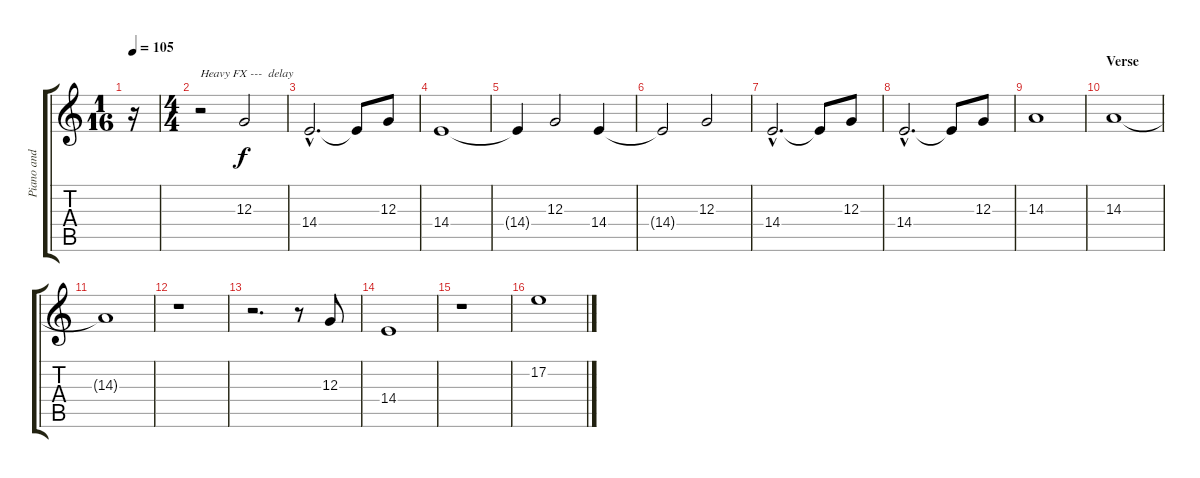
\track ("Piano and fx" "Piano and ") {instrument brightacousticpiano}
\staff {score tabs}
\tuning (E4 B3 G3 D3 A2 D2) {hide}
\ts (1 16)
\tempo 105
\clef g2
\ks c
r.16{dy f instrument brightacousticpiano} |
\ts (4 4)
r.2{txt "Heavy FX ---  delay"} 12.3.2{volume 10 instrument sitar} |
14.4{hac}.2{d} 14.4{t}.8 12.3.8 |
14.4.1 |
14.4{t}.4 12.3.2 14.4.4 |
14.4{t}.2 12.3.2 |
14.4{hac}.2{d} 14.4{t}.8 12.3.8 |
14.4{hac}.2{d} 14.4{t}.8 12.3.8 |
14.3.1 |
\section ("" "Verse")
14.3.1{volume 0} |
14.3{t}.1 |
r.1 |
r.2{d volume 10 instrument sitar} r.8 12.3.8 |
14.4.1 |
r.1 |
17.2.1
